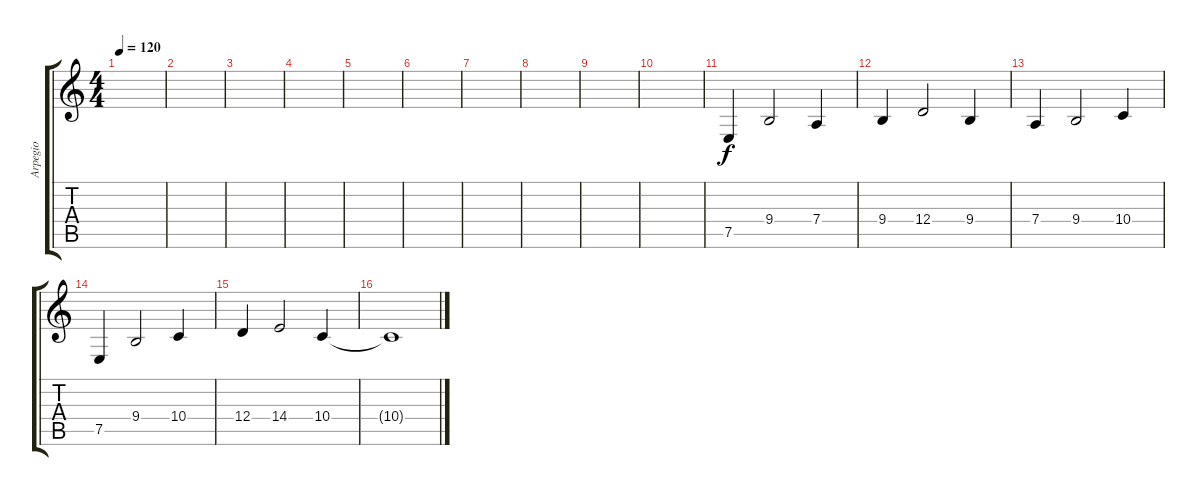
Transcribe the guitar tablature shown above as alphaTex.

\track ("Arpegio" "Arpegio") {instrument orchestralharp}
\staff {score tabs}
\tuning (E4 B3 G3 D3 A2 E2) {hide}
\ts (4 4)
\tempo 120
\clef g2
\ks c
|
|
|
|
|
|
|
|
|
|
7.5.4 9.4.2 7.4.4 |
9.4.4 12.4.2 9.4.4 |
7.4.4 9.4.2 10.4.4 |
7.5.4 9.4.2 10.4.4 |
12.4.4 14.4.2 10.4.4 |
10.4{t}.1
